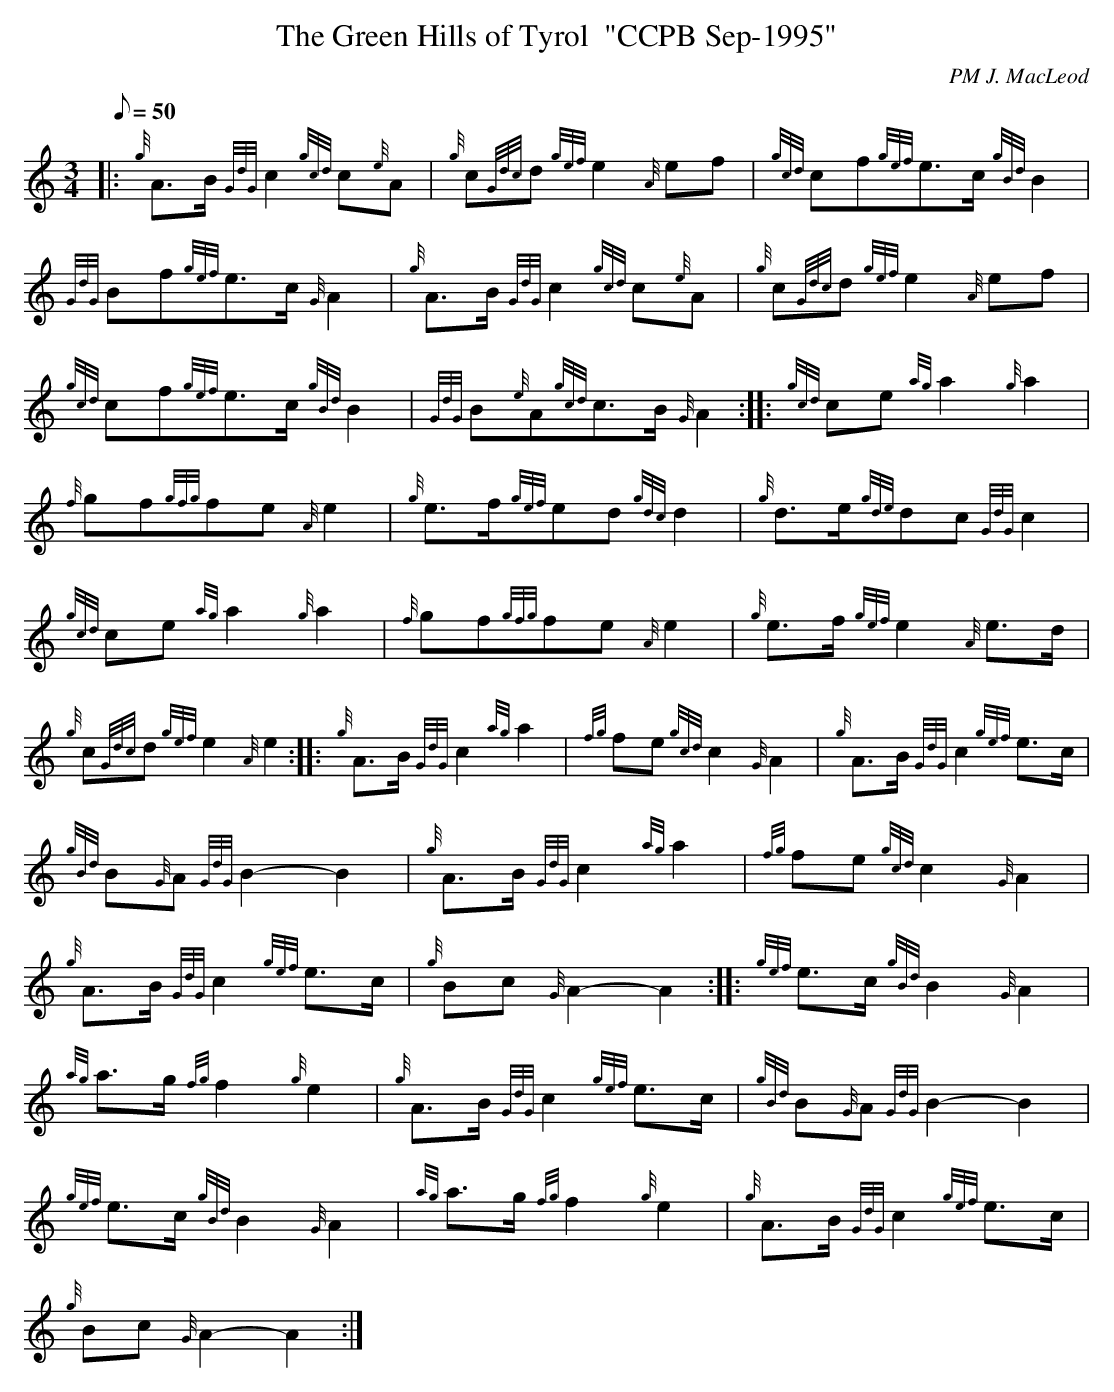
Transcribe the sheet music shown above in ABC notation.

X:1
T:The Green Hills of Tyrol  "CCPB Sep-1995"
M:3/4
L:1/8
Q:50
C:PM J. MacLeod
K:HP
|: {g}A3/2B/2{GdG}c2{gcd}c{e}A | \
{g}c{Gdc}d{gef}e2{A}ef | \
{gcd}cf{gef}e3/2c/2{gBd}B2 |
{GdG}Bf{gef}e3/2c/2{G}A2 | \
{g}A3/2B/2{GdG}c2{gcd}c{e}A | \
{g}c{Gdc}d{gef}e2{A}ef |
{gcd}cf{gef}e3/2c/2{gBd}B2 | \
{GdG}B{e}A{gcd}c3/2B/2{G}A2 :: \
{gcd}ce{ag}a2{g}a2 |
{f}gf{gfg}fe{A}e2 | \
{g}e3/2f/2{gef}ed{gdc}d2 | \
{g}d3/2e/2{gde}dc{GdG}c2 |
{gcd}ce{ag}a2{g}a2 | \
{f}gf{gfg}fe{A}e2 | \
{g}e3/2f/2{gef}e2{A}e3/2d/2 |
{g}c{Gdc}d{gef}e2{A}e2 :| \
|: {g}A3/2B/2{GdG}c2{ag}a2 | \
{fg}fe{gcd}c2{G}A2 | \
{g}A3/2B/2{GdG}c2{gef}e3/2c/2 |
{gBd}B{G}A{GdG}B2-B2 | \
{g}A3/2B/2{GdG}c2{ag}a2 | \
{fg}fe{gcd}c2{G}A2 |
{g}A3/2B/2{GdG}c2{gef}e3/2c/2 | \
{g}Bc{G}A2-A2 :: \
{gef}e3/2c/2{gBd}B2{G}A2 |
{ag}a3/2g/2{fg}f2{g}e2 | \
{g}A3/2B/2{GdG}c2{gef}e3/2c/2 | \
{gBd}B{G}A{GdG}B2-B2 |
{gef}e3/2c/2{gBd}B2{G}A2 | \
{ag}a3/2g/2{fg}f2{g}e2 | \
{g}A3/2B/2{GdG}c2{gef}e3/2c/2 |
{g}Bc{G}A2-A2 :|
